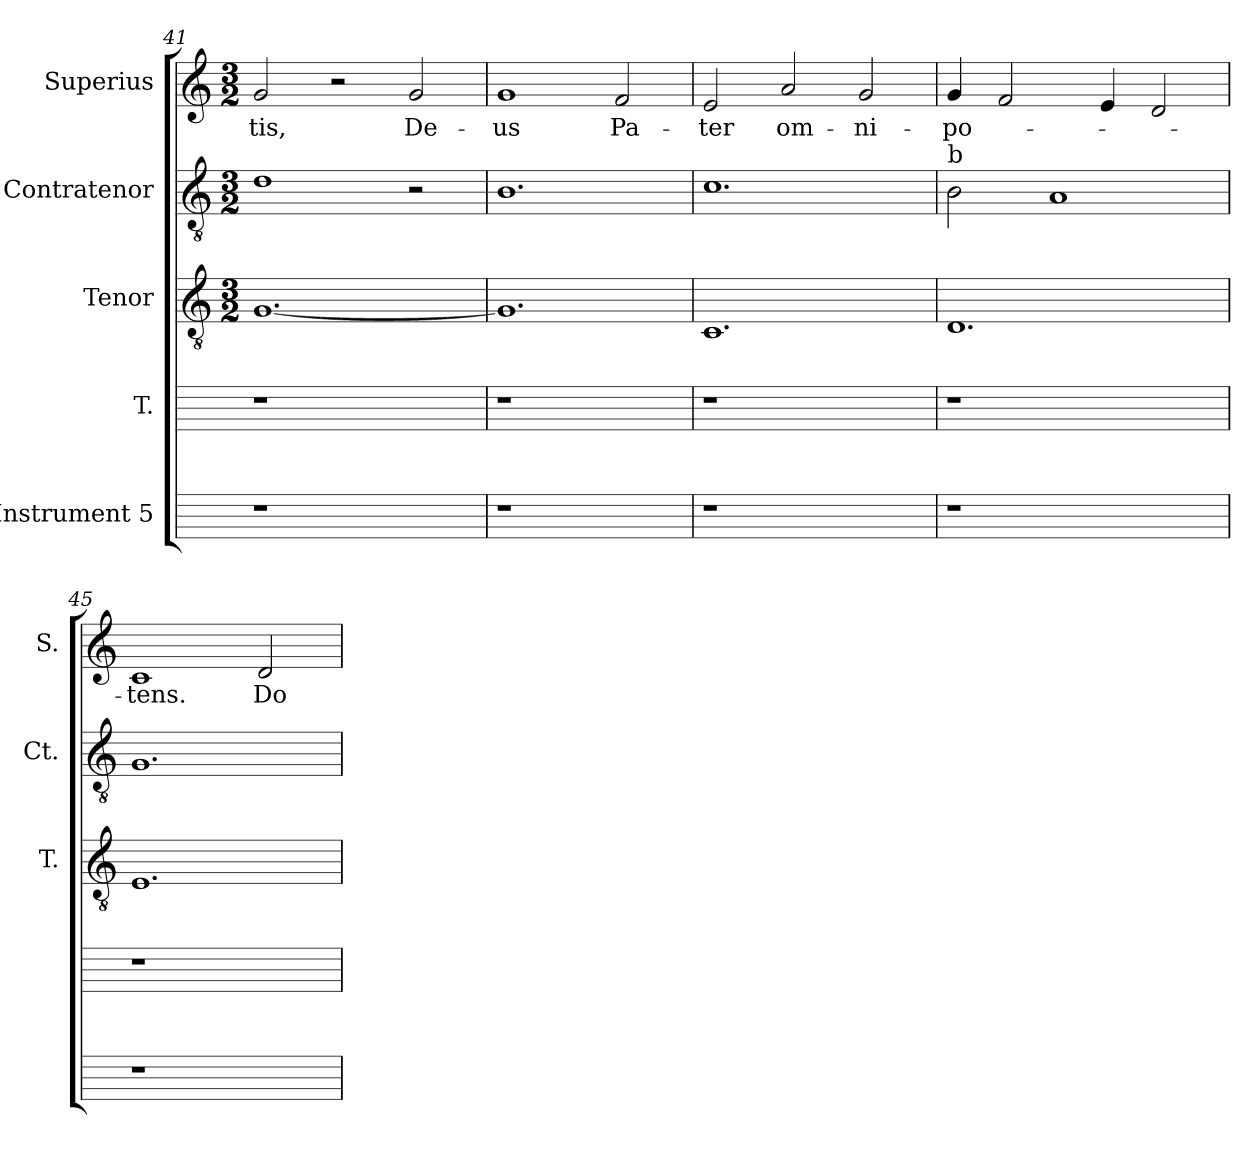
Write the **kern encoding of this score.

**kern	**kern	**kern	**kern	**kern	**text
*part5	*part4	*part3	*part2	*part1	*part1
*staff5	*staff4	*staff3	*staff2	*staff1	*staff1
*I"Instrument 5	*I"T.	*I"Tenor	*I"Contratenor	*I"Superius	*
*	*	*I'T.	*I'Ct.	*I'S.	*
*	*	*clefGv2	*clefGv2	*clefG2	*
*	*	*M3/2	*M3/2	*M3/2	*
=41	=41	=41	=41	=41	=41
!	!	!	!	!	!LO:LY:b:cj
1r	1r	[<1.G	1d	2g/	-tis,
.	.	.	.	2r	.
!	!	!	!	!	!LO:LY:b:cj
2ryy	2ryy	.	2r	2g/	De-
=42	=42	=42	=42	=42	=42
!	!	!	!	!	!LO:LY:b:cj
1r	1r	1.G]	1.B	1g	-us
!	!	!	!	!	!LO:LY:b:cj
2ryy	2ryy	.	.	2f/	Pa-
=43	=43	=43	=43	=43	=43
!	!	!	!	!	!LO:LY:b:cj
1r	1r	1.C	1.c	2e/	-ter
!	!	!	!	!	!LO:LY:b:cj
.	.	.	.	2a/	om-
!	!	!	!	!	!LO:LY:b:cj
2ryy	2ryy	.	.	2g/	-ni-
=44	=44	=44	=44	=44	=44
!	!	!	!LO:TX:a:t=b	!	!
!	!	!	!	!	!LO:LY:b
1r	1r	1.D	2B\	4g/	-po-
.	.	.	.	2f/	.
.	.	.	1A	.	.
.	.	.	.	4e/	.
2ryy	2ryy	.	.	2d/	.
!!LO:LB:g=z
=45	=45	=45	=45	=45	=45
!	!	!	!	!	!LO:LY:b:cj
1r	1r	1.E	1.G	1c	-tens.
!	!	!	!	!	!LO:LY:b
2ryy	2ryy	.	.	[<2d/	Do-
=	=	=	=	=	=
*-	*-	*-	*-	*-	*-
